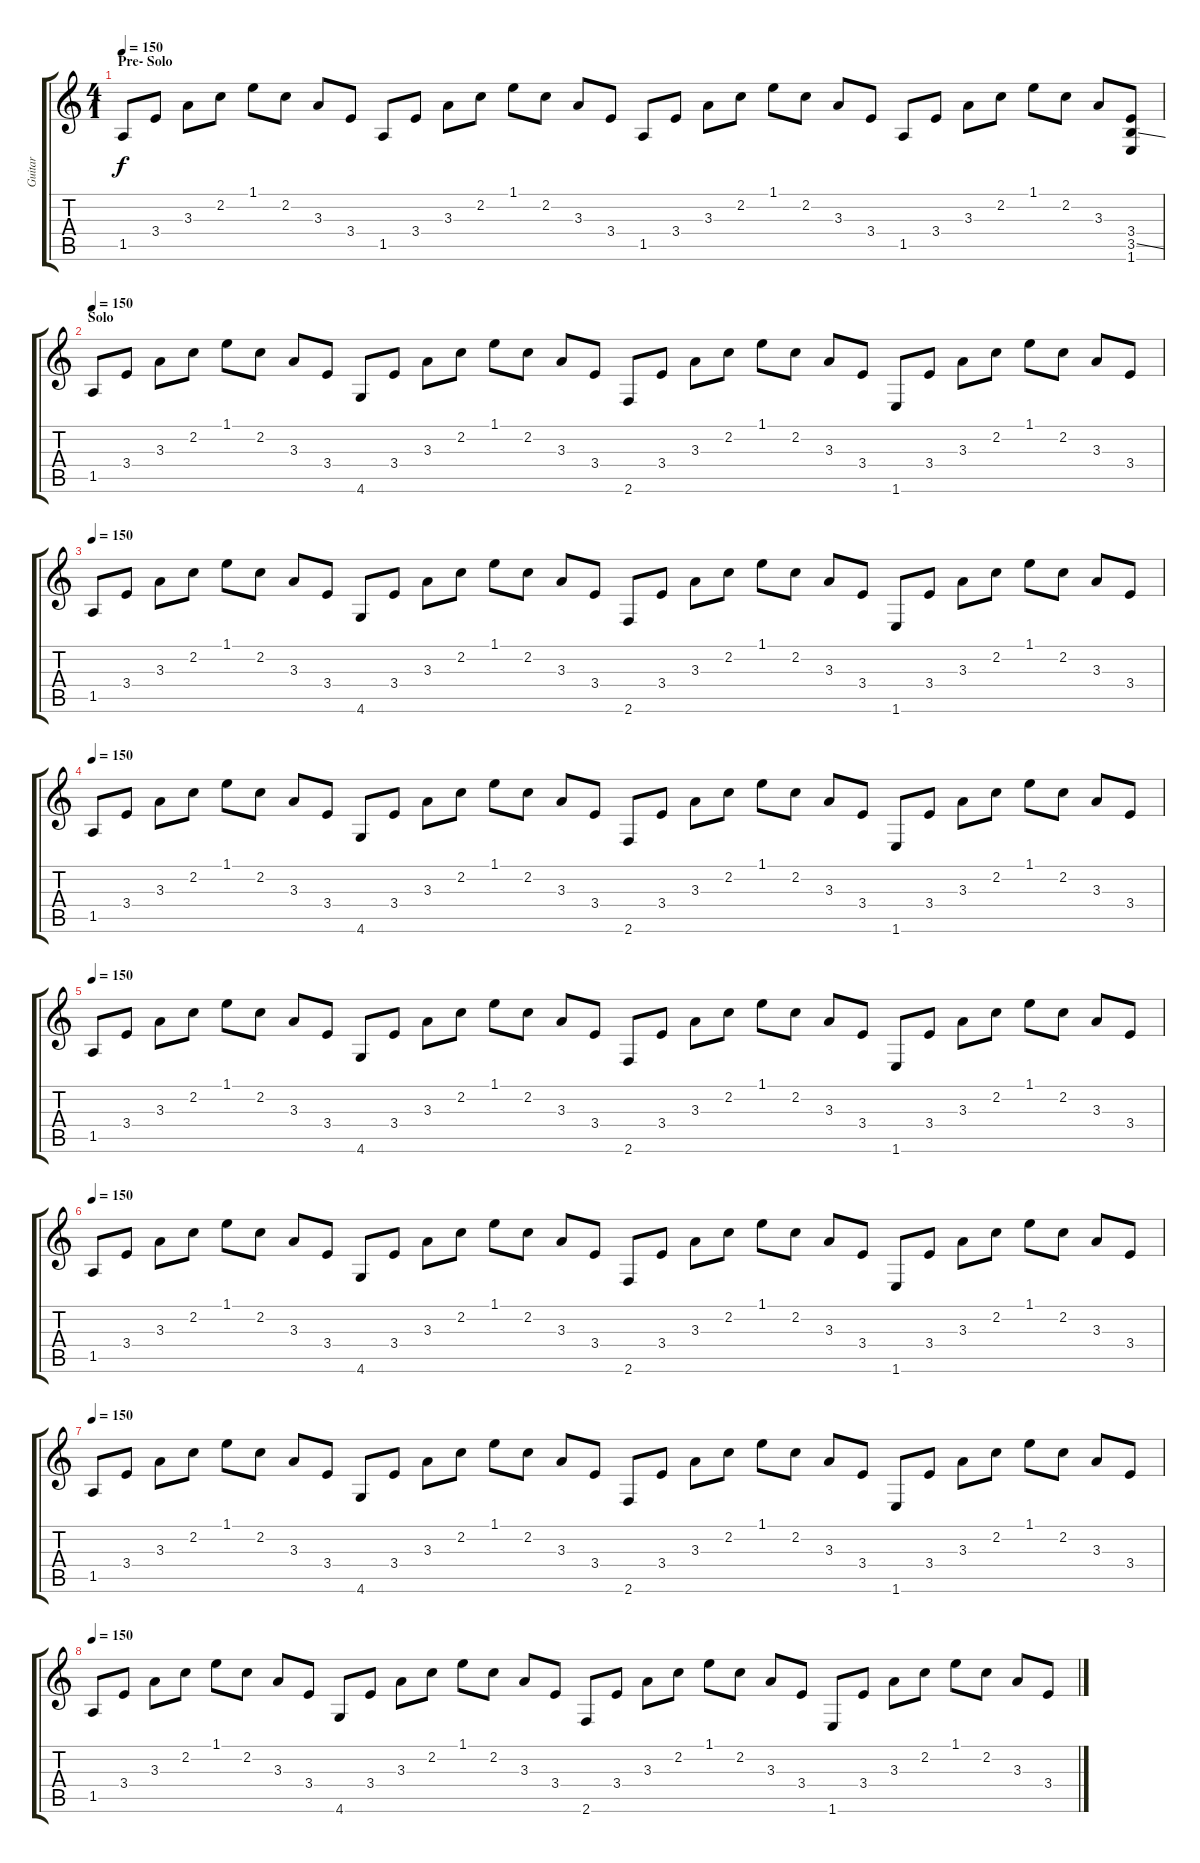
\track ("Guitar" "Guitar") {instrument electricguitarclean}
\staff {score tabs}
\tuning (Eb4 Bb3 Gb3 Db3 Ab2 Eb2) {hide}
\ts (4 1)
\section ("" "Pre- Solo")
\tempo 150
\clef g2
\ks c
1.5.8{dy f instrument distortionguitar} 3.4.8 3.3.8 2.2.8 1.1.8 2.2.8 3.3.8 3.4.8 1.5.8 3.4.8 3.3.8 2.2.8 1.1.8 2.2.8 3.3.8 3.4.8 1.5.8 3.4.8 3.3.8 2.2.8 1.1.8 2.2.8 3.3.8 3.4.8 1.5.8 3.4.8 3.3.8 2.2.8 1.1.8 2.2.8 3.3.8 (3.4 3.5{ss} 1.6).8 |
\section ("" "Solo")
\tempo 150
1.5.8{instrument distortionguitar} 3.4.8 3.3.8 2.2.8 1.1.8 2.2.8 3.3.8 3.4.8 4.6.8 3.4.8 3.3.8 2.2.8 1.1.8 2.2.8 3.3.8 3.4.8 2.6.8 3.4.8 3.3.8 2.2.8 1.1.8 2.2.8 3.3.8 3.4.8 1.6.8 3.4.8 3.3.8 2.2.8 1.1.8 2.2.8 3.3.8 3.4.8 |
\tempo 150
1.5.8{instrument distortionguitar} 3.4.8 3.3.8 2.2.8 1.1.8 2.2.8 3.3.8 3.4.8 4.6.8 3.4.8 3.3.8 2.2.8 1.1.8 2.2.8 3.3.8 3.4.8 2.6.8 3.4.8 3.3.8 2.2.8 1.1.8 2.2.8 3.3.8 3.4.8 1.6.8 3.4.8 3.3.8 2.2.8 1.1.8 2.2.8 3.3.8 3.4.8 |
\tempo 150
1.5.8{instrument distortionguitar} 3.4.8 3.3.8 2.2.8 1.1.8 2.2.8 3.3.8 3.4.8 4.6.8 3.4.8 3.3.8 2.2.8 1.1.8 2.2.8 3.3.8 3.4.8 2.6.8 3.4.8 3.3.8 2.2.8 1.1.8 2.2.8 3.3.8 3.4.8 1.6.8 3.4.8 3.3.8 2.2.8 1.1.8 2.2.8 3.3.8 3.4.8 |
\tempo 150
1.5.8{instrument distortionguitar} 3.4.8 3.3.8 2.2.8 1.1.8 2.2.8 3.3.8 3.4.8 4.6.8 3.4.8 3.3.8 2.2.8 1.1.8 2.2.8 3.3.8 3.4.8 2.6.8 3.4.8 3.3.8 2.2.8 1.1.8 2.2.8 3.3.8 3.4.8 1.6.8 3.4.8 3.3.8 2.2.8 1.1.8 2.2.8 3.3.8 3.4.8 |
\tempo 150
1.5.8{instrument distortionguitar} 3.4.8 3.3.8 2.2.8 1.1.8 2.2.8 3.3.8 3.4.8 4.6.8 3.4.8 3.3.8 2.2.8 1.1.8 2.2.8 3.3.8 3.4.8 2.6.8 3.4.8 3.3.8 2.2.8 1.1.8 2.2.8 3.3.8 3.4.8 1.6.8 3.4.8 3.3.8 2.2.8 1.1.8 2.2.8 3.3.8 3.4.8 |
\tempo 150
1.5.8{instrument distortionguitar} 3.4.8 3.3.8 2.2.8 1.1.8 2.2.8 3.3.8 3.4.8 4.6.8 3.4.8 3.3.8 2.2.8 1.1.8 2.2.8 3.3.8 3.4.8 2.6.8 3.4.8 3.3.8 2.2.8 1.1.8 2.2.8 3.3.8 3.4.8 1.6.8 3.4.8 3.3.8 2.2.8 1.1.8 2.2.8 3.3.8 3.4.8 |
\tempo 150
1.5.8{instrument distortionguitar} 3.4.8 3.3.8 2.2.8 1.1.8 2.2.8 3.3.8 3.4.8 4.6.8 3.4.8 3.3.8 2.2.8 1.1.8 2.2.8 3.3.8 3.4.8 2.6.8 3.4.8 3.3.8 2.2.8 1.1.8 2.2.8 3.3.8 3.4.8 1.6.8 3.4.8 3.3.8 2.2.8 1.1.8 2.2.8 3.3.8 3.4.8
